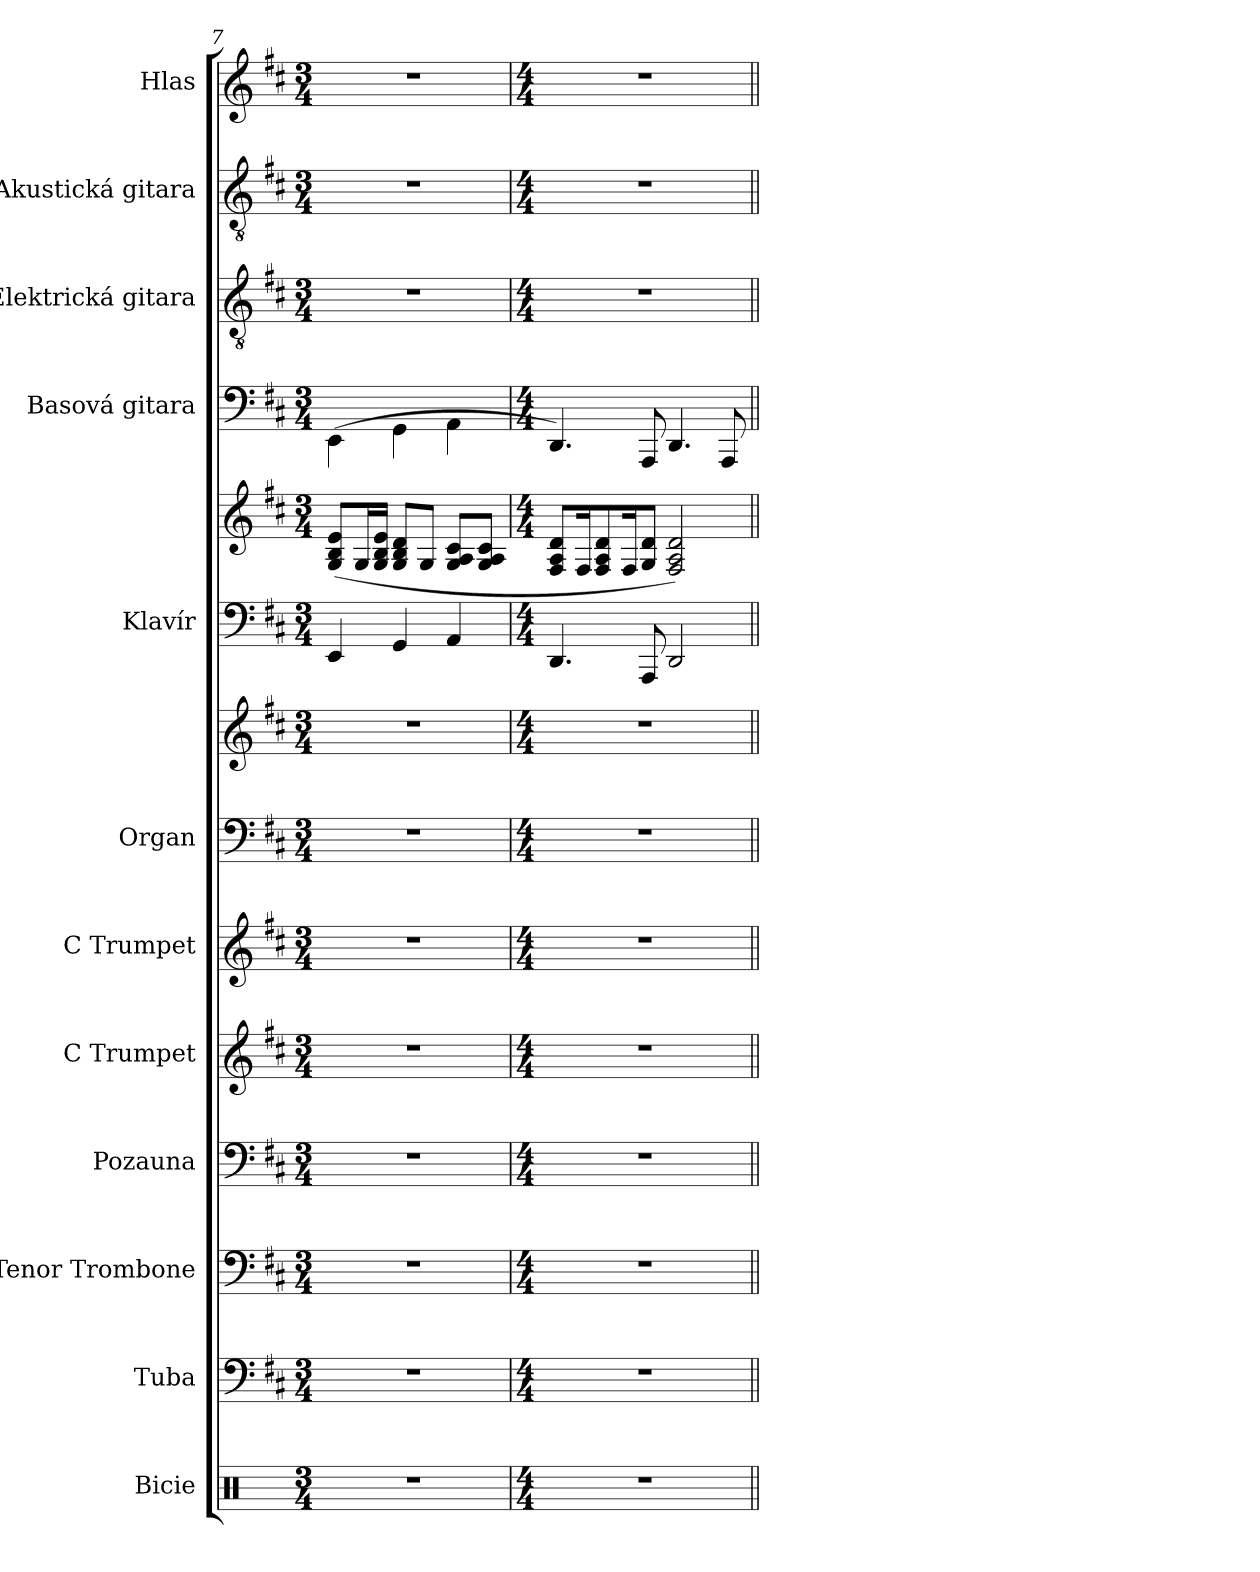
**kern	**kern	**kern	**kern	**kern	**kern	**kern	**kern	**kern	**kern	**kern	**kern	**kern	**kern
*part12	*part11	*part10	*part9	*part8	*part7	*part6	*part6	*part5	*part5	*part4	*part3	*part2	*part1
*staff14	*staff13	*staff12	*staff11	*staff10	*staff9	*staff8	*staff7	*staff6	*staff5	*staff4	*staff3	*staff2	*staff1
*I"Bicie	*I"Tuba	*I"Tenor Trombone	*I"Pozauna	*I"C Trumpet	*I"C Trumpet	*I"Organ	*	*I"Klavír	*	*I"Basová gitara	*I"Elektrická gitara	*I"Akustická gitara	*I"Hlas
*	*I'Tba.	*I'T. Tbn.	*	*I'C Tpt.	*I'C Tpt.	*I'Org.	*	*I'Kl.	*	*	*	*	*I'Hl.
!!LO:PB:g=z
*clefX	*clefF4	*clefF4	*clefF4	*clefG2	*clefG2	*clefF4	*clefG2	*clefF4	*clefG2	*	*clefGv2	*clefGv2	*clefG2
*	*	*	*	*	*	*	*	*	*	*ITrd7c12	*	*	*
*k[]	*k[f#c#]	*k[f#c#]	*k[f#c#]	*k[f#c#]	*k[f#c#]	*k[f#c#]	*k[f#c#]	*k[f#c#]	*k[f#c#]	*k[f#c#]	*k[f#c#]	*k[f#c#]	*k[f#c#]
*M3/4	*M3/4	*M3/4	*M3/4	*M3/4	*M3/4	*M3/4	*M3/4	*M3/4	*M3/4	*M3/4	*M3/4	*M3/4	*M3/4
=7	=7	=7	=7	=7	=7	=7	=7	=7	=7	=7	=7	=7	=7
2.r	2.r	2.r	2.r	2.r	2.r	2.r	2.r	4EE/	(>8G/ 8B/ 8e/L	(>4EEE\	2.r	2.r	2.r
.	.	.	.	.	.	.	.	.	16G/L	.	.	.	.
.	.	.	.	.	.	.	.	.	16G/ 16B/ 16e/JJ	.	.	.	.
.	.	.	.	.	.	.	.	4GG/	8G/ 8B/ 8d/L	4GGG\	.	.	.
.	.	.	.	.	.	.	.	.	8G/J	.	.	.	.
.	.	.	.	.	.	.	.	4AA/	8G/ 8A/ 8c#/L	4AAA\	.	.	.
.	.	.	.	.	.	.	.	.	8G/ 8A/ 8c#/J	.	.	.	.
=8	=8	=8	=8	=8	=8	=8	=8	=8	=8	=8	=8	=8	=8
*M4/4	*M4/4	*M4/4	*M4/4	*M4/4	*M4/4	*M4/4	*M4/4	*M4/4	*M4/4	*M4/4	*M4/4	*M4/4	*M4/4
1r	1r	1r	1r	1r	1r	1r	1r	4.DD/	8F#/ 8A/ 8d/L	4.DDD/)	1r	1r	1r
.	.	.	.	.	.	.	.	.	16F#/K	.	.	.	.
.	.	.	.	.	.	.	.	.	8F#/ 8A/ 8d/	.	.	.	.
.	.	.	.	.	.	.	.	.	16F#/K	.	.	.	.
.	.	.	.	.	.	.	.	8AAA/	8G/ 8d/J	8AAAA/	.	.	.
.	.	.	.	.	.	.	.	2DD/	2F#/ 2A/ 2d/)	4.DDD/	.	.	.
.	.	.	.	.	.	.	.	.	.	8AAAA/	.	.	.
=||	=||	=||	=||	=||	=||	=||	=||	=||	=||	=||	=||	=||	=||
*-	*-	*-	*-	*-	*-	*-	*-	*-	*-	*-	*-	*-	*-
